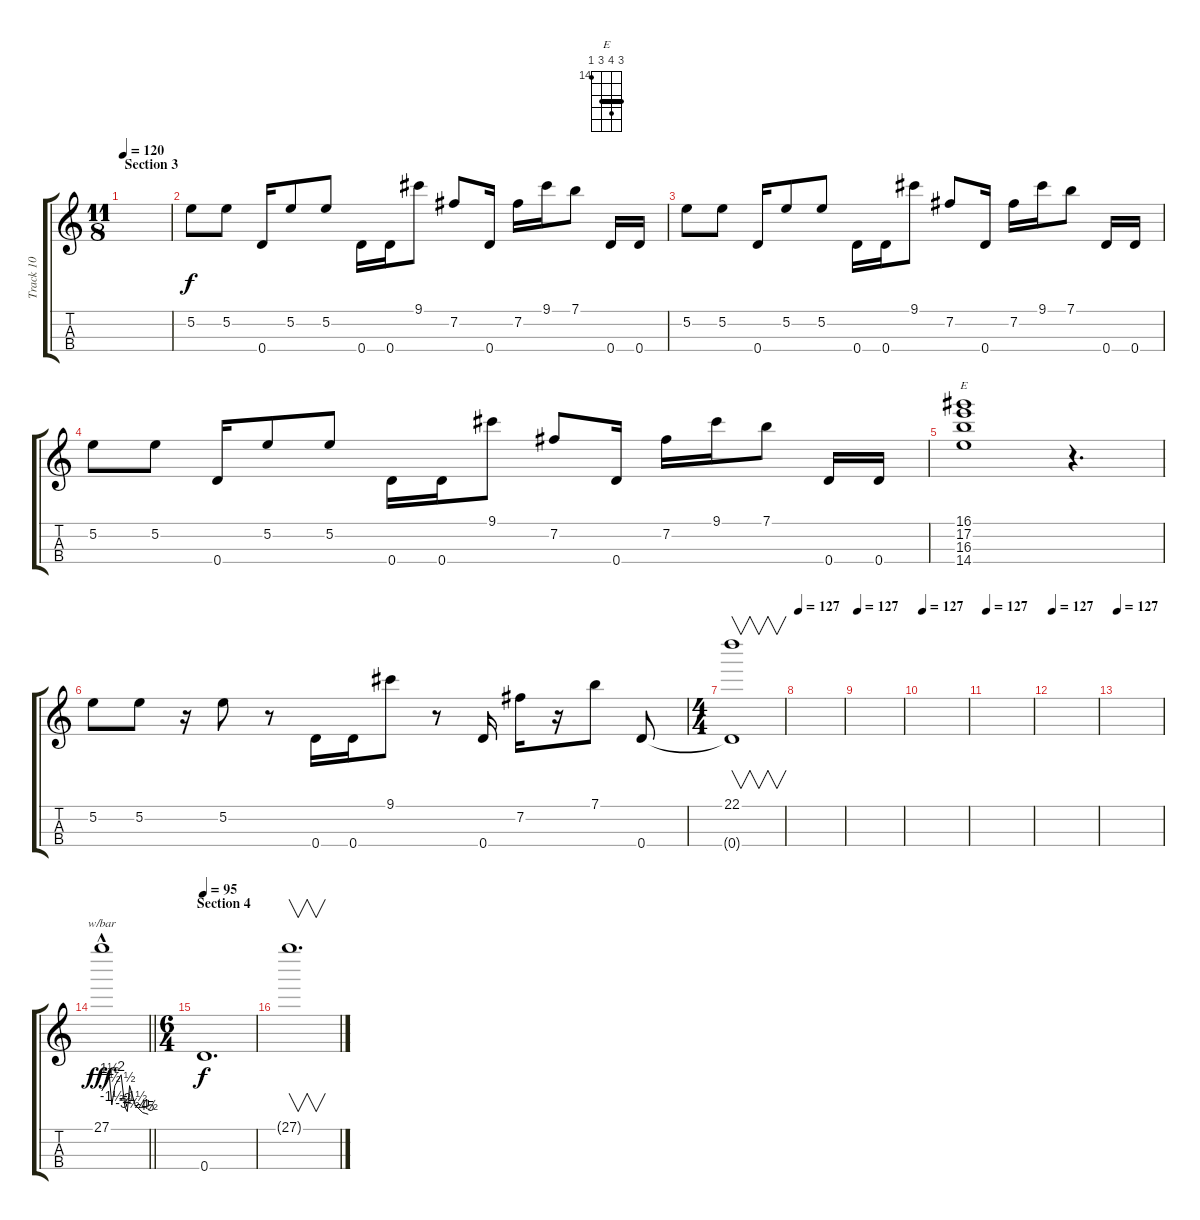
\track ("Track 10" "Track 10") {instrument guitarharmonics}
\staff {score tabs}
\tuning (E4 B3 G3 D3) {hide}
\chord ("E" 16 17 16 14) {firstfret 14 barre 16}
\ts (11 8)
\section ("" "Section 3")
\tempo 120
\clef g2
\ks c
|
5.2.8 5.2.8 0.4.16 5.2.8 5.2.8 0.4.16 0.4.16 9.1.8 7.2.8 0.4.16 7.2.16 9.1.16 7.1.8 0.4.16 0.4.16 |
5.2.8 5.2.8 0.4.16 5.2.8 5.2.8 0.4.16 0.4.16 9.1.8 7.2.8 0.4.16 7.2.16 9.1.16 7.1.8 0.4.16 0.4.16 |
5.2.8 5.2.8 0.4.16 5.2.8 5.2.8 0.4.16 0.4.16 9.1.8 7.2.8 0.4.16 7.2.16 9.1.16 7.1.8 0.4.16 0.4.16 |
(16.1 17.2 16.3 14.4).1{ch "E"} r.4{d} |
5.2.8{volume 16} 5.2.8 r.16 5.2.8 r.8 0.4.16 0.4.16 9.1.8 r.8 0.4.16 7.2.16 r.16 7.1.8 0.4.8 |
\ts (4 4)
(22.1 0.4{t}).1{v} |
\tempo 127
|
\tempo 127
|
\tempo 127
|
\tempo 127
|
\tempo 127
|
\tempo 127
|
\barLineRight lightlight
27.1{hac}.1{tbe (custom default 0 0 10 6 13 -6 17 2 25 8 30 -8 33 -14 36 2 43 -6 53 -16 57 -18 60 -20) dy fff volume 16} |
\ts (6 4)
\section ("" "Section 4")
\tempo 95
0.4.1{d dy f} |
27.1{t}.1{v d}
